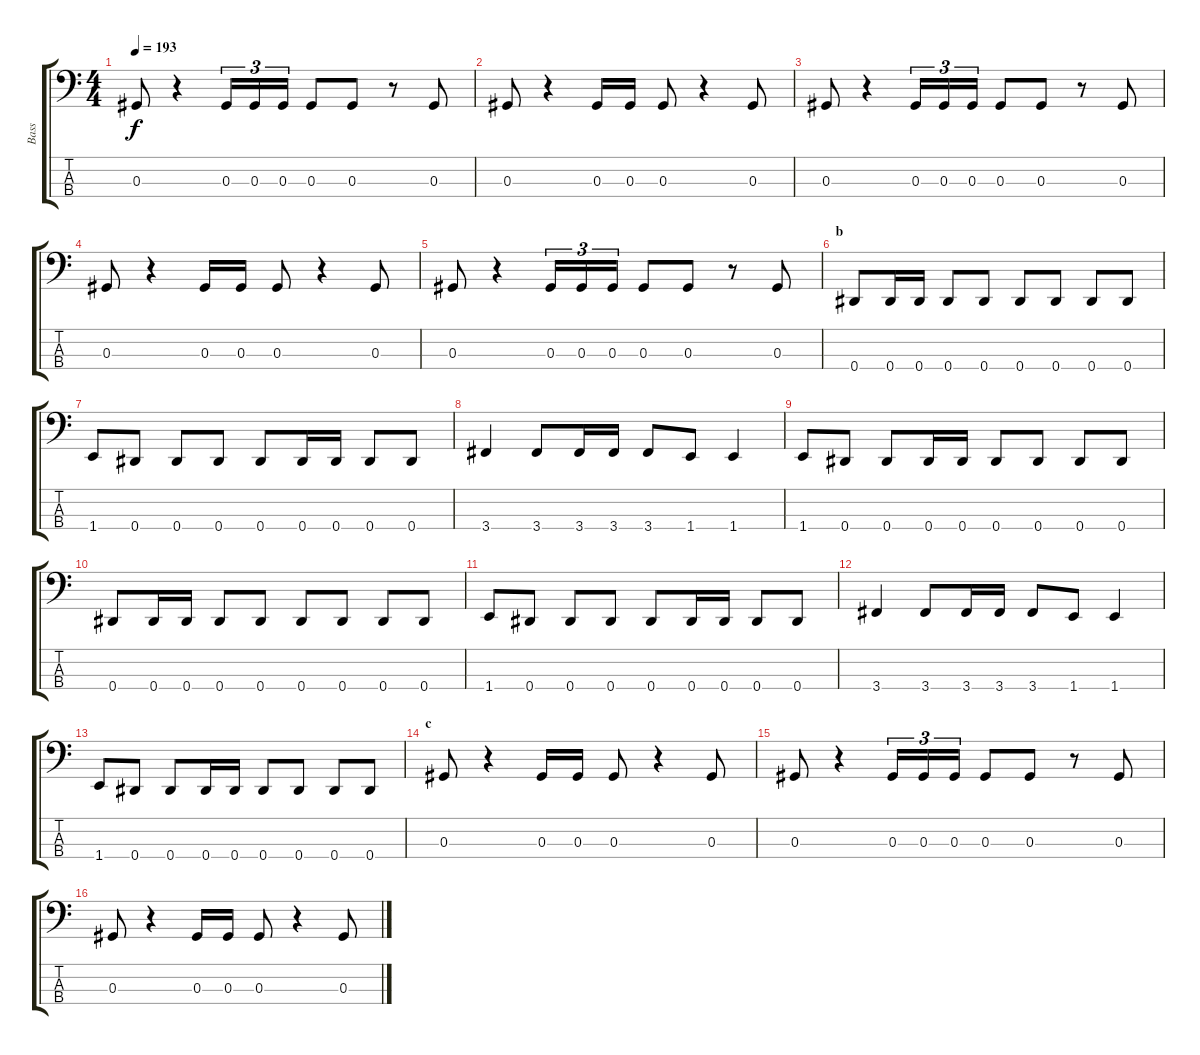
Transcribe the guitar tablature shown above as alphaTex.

\track ("Bass" "Bass") {instrument electricbassfinger}
\staff {score tabs}
\tuning (Gb2 Db2 Ab1 Eb1) {hide}
\ts (4 4)
\tempo 193
\clef f4
\ks c
0.3.8{dy f} r.4 0.3.16{tu (3 2)} 0.3.16{tu (3 2)} 0.3.16{tu (3 2)} 0.3.8 0.3.8 r.8 0.3.8 |
0.3.8 r.4 0.3.16 0.3.16 0.3.8 r.4 0.3.8 |
0.3.8 r.4 0.3.16{tu (3 2)} 0.3.16{tu (3 2)} 0.3.16{tu (3 2)} 0.3.8 0.3.8 r.8 0.3.8 |
0.3.8 r.4 0.3.16 0.3.16 0.3.8 r.4 0.3.8 |
0.3.8 r.4 0.3.16{tu (3 2)} 0.3.16{tu (3 2)} 0.3.16{tu (3 2)} 0.3.8 0.3.8 r.8 0.3.8 |
\section ("" "b")
0.4.8 0.4.16 0.4.16 0.4.8 0.4.8 0.4.8 0.4.8 0.4.8 0.4.8 |
1.4.8 0.4.8 0.4.8 0.4.8 0.4.8 0.4.16 0.4.16 0.4.8 0.4.8 |
3.4.4 3.4.8 3.4.16 3.4.16 3.4.8 1.4.8 1.4.4 |
1.4.8 0.4.8 0.4.8 0.4.16 0.4.16 0.4.8 0.4.8 0.4.8 0.4.8 |
0.4.8 0.4.16 0.4.16 0.4.8 0.4.8 0.4.8 0.4.8 0.4.8 0.4.8 |
1.4.8 0.4.8 0.4.8 0.4.8 0.4.8 0.4.16 0.4.16 0.4.8 0.4.8 |
3.4.4 3.4.8 3.4.16 3.4.16 3.4.8 1.4.8 1.4.4 |
1.4.8 0.4.8 0.4.8 0.4.16 0.4.16 0.4.8 0.4.8 0.4.8 0.4.8 |
\section ("" "c")
0.3.8 r.4 0.3.16 0.3.16 0.3.8 r.4 0.3.8 |
0.3.8 r.4 0.3.16{tu (3 2)} 0.3.16{tu (3 2)} 0.3.16{tu (3 2)} 0.3.8 0.3.8 r.8 0.3.8 |
0.3.8 r.4 0.3.16 0.3.16 0.3.8 r.4 0.3.8
